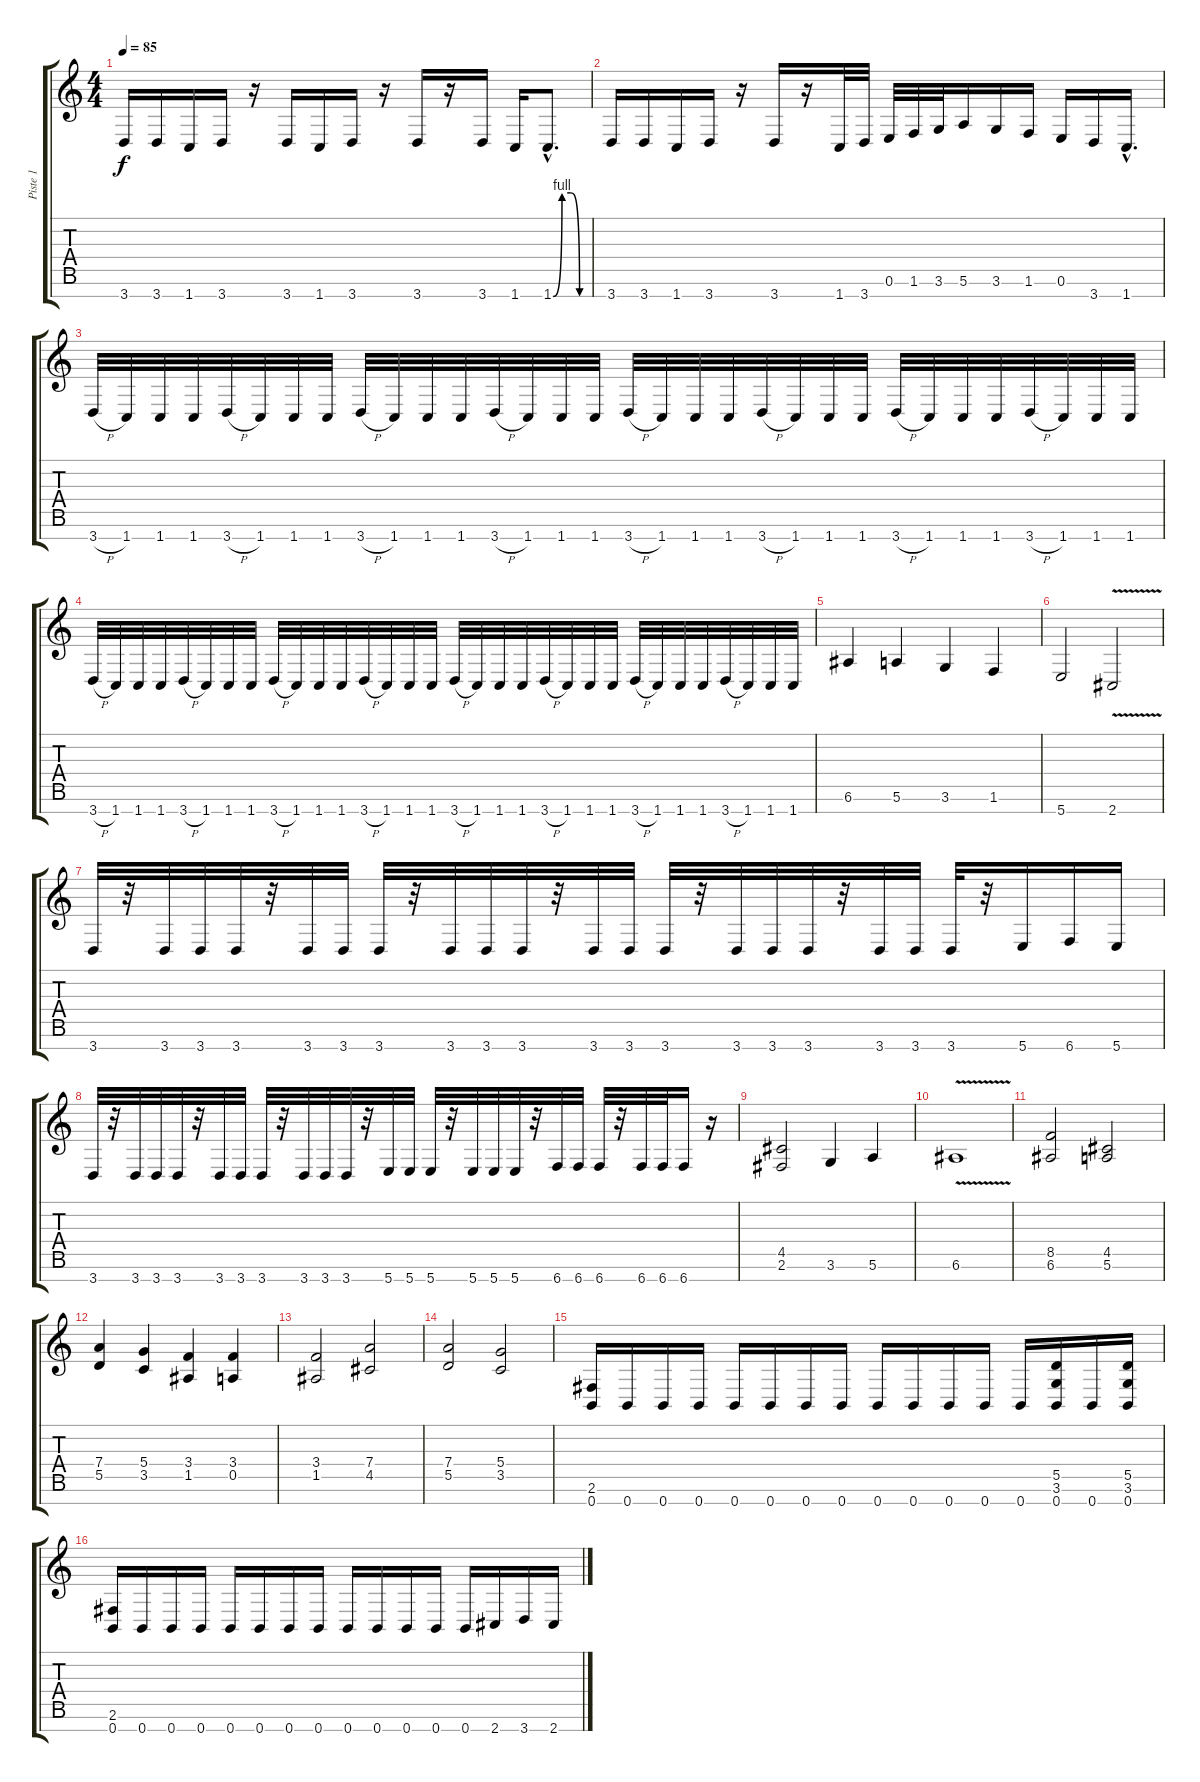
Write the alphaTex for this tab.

\track ("Piste 1" "Piste 1") {instrument distortionguitar}
\staff {score tabs}
\tuning (E4 B3 G3 D3 A2 E2 B1) {hide}
\ts (4 4)
\tempo 85
\clef g2
\ks c
3.7.16{dy f} 3.7.16 1.7.16 3.7.16 r.16 3.7.16 1.7.16 3.7.16 r.16 3.7.16 r.16 3.7.16 1.7.16 1.7{be (custom 0 0 15 4 30 4 45 0 60 0) hac}.8{d} |
3.7.16 3.7.16 1.7.16 3.7.16 r.16 3.7.16 r.16 1.7.32 3.7.32 0.6.32 1.6.32 3.6.32 5.6.16 3.6.16 1.6.16 0.6.16 3.7.16 1.7{hac}.16{d} |
3.7{h}.32 1.7.32 1.7.32 1.7.32 3.7{h}.32 1.7.32 1.7.32 1.7.32 3.7{h}.32 1.7.32 1.7.32 1.7.32 3.7{h}.32 1.7.32 1.7.32 1.7.32 3.7{h}.32 1.7.32 1.7.32 1.7.32 3.7{h}.32 1.7.32 1.7.32 1.7.32 3.7{h}.32 1.7.32 1.7.32 1.7.32 3.7{h}.32 1.7.32 1.7.32 1.7.32 |
3.7{h}.32 1.7.32 1.7.32 1.7.32 3.7{h}.32 1.7.32 1.7.32 1.7.32 3.7{h}.32 1.7.32 1.7.32 1.7.32 3.7{h}.32 1.7.32 1.7.32 1.7.32 3.7{h}.32 1.7.32 1.7.32 1.7.32 3.7{h}.32 1.7.32 1.7.32 1.7.32 3.7{h}.32 1.7.32 1.7.32 1.7.32 3.7{h}.32 1.7.32 1.7.32 1.7.32 |
6.6.4 5.6.4 3.6.4 1.6.4 |
5.7.2 2.7{v}.2 |
3.7.32 r.32 3.7.32 3.7.32 3.7.32 r.32 3.7.32 3.7.32 3.7.32 r.32 3.7.32 3.7.32 3.7.32 r.32 3.7.32 3.7.32 3.7.32 r.32 3.7.32 3.7.32 3.7.32 r.32 3.7.32 3.7.32 3.7.32 r.32 5.7.16 6.7.16 5.7.16 |
3.7.32 r.32 3.7.32 3.7.32 3.7.32 r.32 3.7.32 3.7.32 3.7.32 r.32 3.7.32 3.7.32 3.7.32 r.32 5.7.32 5.7.32 5.7.32 r.32 5.7.32 5.7.32 5.7.32 r.32 6.7.32 6.7.32 6.7.32 r.32 6.7.32 6.7.32 6.7.16 r.16 |
(4.5 2.6).2 3.6.4 5.6.4 |
6.6{v}.1 |
(8.5 6.6).2 (4.5 5.6).2 |
(7.4 5.5).4 (5.4 3.5).4 (3.4 1.5).4 (3.4 0.5).4 |
(3.4 1.5).2 (7.4 4.5).2 |
(7.4 5.5).2 (5.4 3.5).2 |
(2.6 0.7).16 0.7.16 0.7.16 0.7.16 0.7.16 0.7.16 0.7.16 0.7.16 0.7.16 0.7.16 0.7.16 0.7.16 0.7.16 (5.5 3.6 0.7).16 0.7.16 (5.5 3.6 0.7).16 |
(2.6 0.7).16 0.7.16 0.7.16 0.7.16 0.7.16 0.7.16 0.7.16 0.7.16 0.7.16 0.7.16 0.7.16 0.7.16 0.7.16 2.7.16 3.7.16 2.7.16
